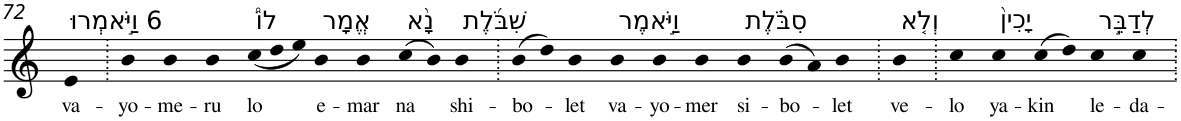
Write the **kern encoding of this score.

**kern	**text
*part1	*part1
*staff1	*staff1
*I"Piano	*
*I'Pno	*
!!LO:PB:g=z
*clefG2	*
*k[]	*
=72	=72
!LO:TX:a:t=6 וַיֹּ֣אמְרוּ	!
!	!LO:LY:b
4e	va-
=73.	=73.
!	!LO:LY:b
4b	-yo-
!	!LO:LY:b
4b	-me-
!	!LO:LY:b
4b	-ru
*Xtuplet	*
!LO:TX:a:t=לוֹ֩	!
!	!LO:LY:b
(<12cc	lo
12dd	.
12ee)	.
!LO:TX:a:t=אֱמָר	!
!	!LO:LY:b
4b	e-
!	!LO:LY:b
4b	-mar
!LO:TX:a:t=נָ֨א	!
!	!LO:LY:b
(>8cc	na
8b)	.
!LO:TX:a:t=שִׁבֹּ֜לֶת	!
!	!LO:LY:b
4b	shi-
=74.	=74.
!	!LO:LY:b
(>8b	-bo-
8dd)	.
!	!LO:LY:b
4b	-let
!LO:TX:a:t=וַיֹּ֣אמֶר	!
!	!LO:LY:b
4b	va-
!	!LO:LY:b
4b	-yo-
!	!LO:LY:b
4b	-mer
!LO:TX:a:t=סִבֹּ֗לֶת	!
!	!LO:LY:b
4b	si-
!	!LO:LY:b
(>8b	-bo-
8a)	.
!	!LO:LY:b
4b	-let
=75.	=75.
!LO:TX:a:t=וְלֹ֤א	!
!	!LO:LY:b
4b	ve-
=76.	=76.
!	!LO:LY:b
4cc	-lo
!LO:TX:a:t=יָכִין֙	!
!	!LO:LY:b
4cc	ya-
!	!LO:LY:b
(>8cc	-kin
8dd)	.
!LO:TX:a:t=לְדַבֵּ֣ר	!
!	!LO:LY:b
4cc	le-
!	!LO:LY:b
4cc	-da-
=.	=.
*-	*-
